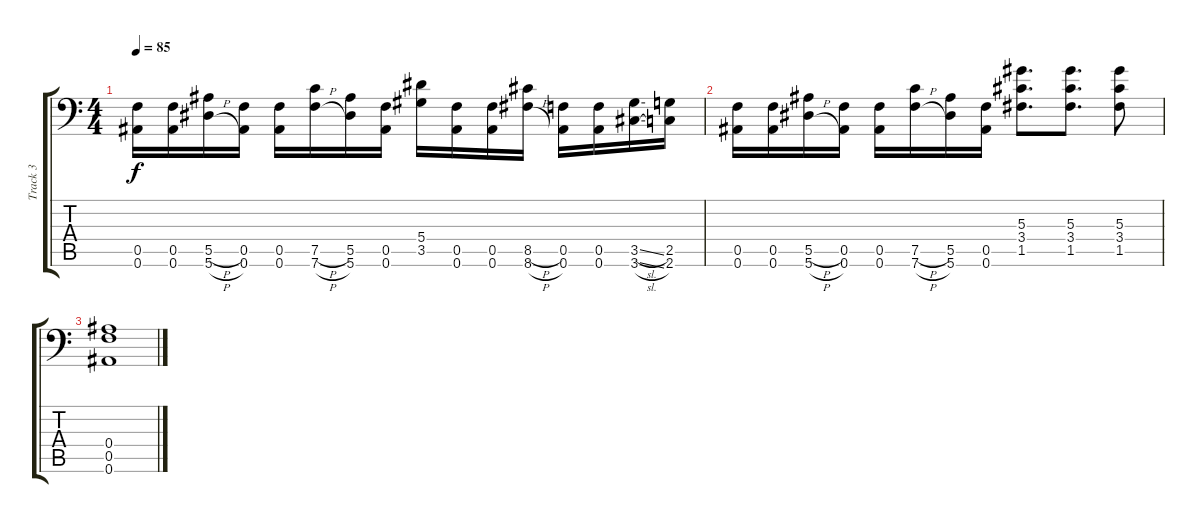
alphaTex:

\track ("Track 3" "Track 3") {instrument distortionguitar}
\staff {score tabs}
\tuning (C4 G3 Eb3 Bb2 F2 Bb1) {hide}
\ts (4 4)
\tempo 85
\clef f4
\ks c
(0.5 0.6).16{dy f} (0.5 0.6).16 (5.5{h} 5.6{h}).16 (0.5 0.6).16 (0.5 0.6).16 (7.5{h} 7.6{h}).16 (5.5 5.6).16 (0.5 0.6).16 (5.4 3.5).16 (0.5 0.6).16 (0.5 0.6).16 (8.5{h} 8.6{h}).16 (0.5 0.6).16 (0.5 0.6).16 (3.5{sl} 3.6{sl}).16 (2.5 2.6).16 |
(0.5 0.6).16 (0.5 0.6).16 (5.5{h} 5.6{h}).16 (0.5 0.6).16 (0.5 0.6).16 (7.5{h} 7.6{h}).16 (5.5 5.6).16 (0.5 0.6).16 (5.3 3.4 1.5).8{d} (5.3 3.4 1.5).8{d} (5.3 3.4 1.5).8 |
(0.4 0.5 0.6).1{volume 11}
